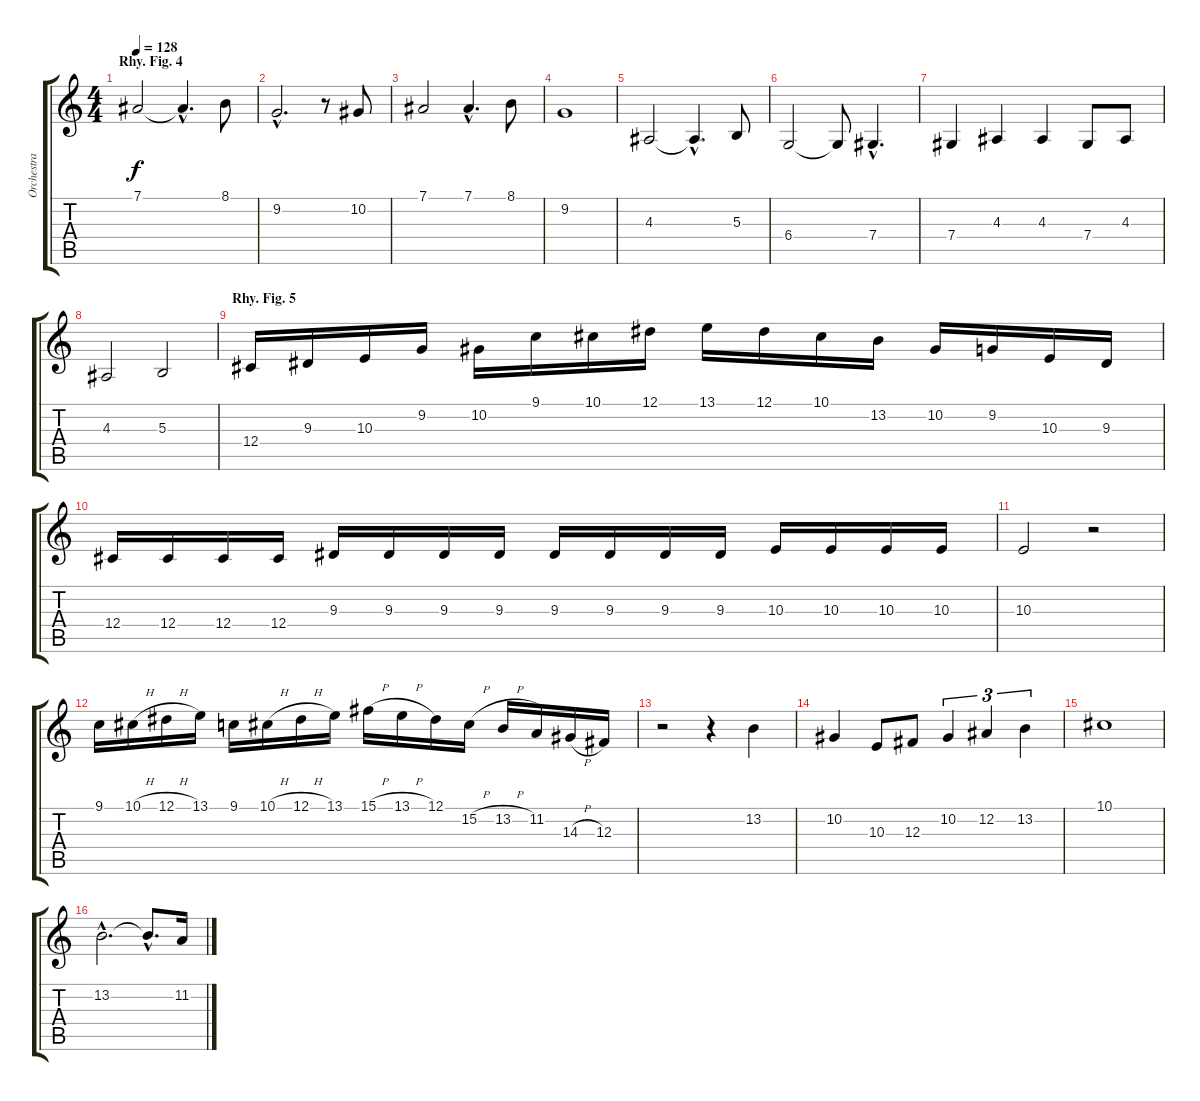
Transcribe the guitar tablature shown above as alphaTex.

\track ("Orchestra (Strings)" "Orchestra ") {instrument stringensemble1}
\staff {score tabs}
\tuning (Eb4 Bb3 Gb3 Db3 Ab2 Eb2) {hide}
\ts (4 4)
\section ("" "Rhy. Fig. 4")
\tempo 128
\clef g2
\ks c
7.1.2{dy f} 7.1{hac t}.4{d} 8.1.8 |
9.2{hac}.2{d} r.8 10.2.8 |
7.1.2 7.1{hac}.4{d} 8.1.8 |
9.2.1 |
4.3.2 4.3{hac t}.4{d} 5.3.8 |
6.4.2 6.4{t}.8 7.4{hac}.4{d} |
7.4.4 4.3.4 4.3.4 7.4.8 4.3.8 |
4.3.2 5.3.2 |
\section ("" "Rhy. Fig. 5")
12.4.16 9.3.16 10.3.16 9.2.16 10.2.16 9.1.16 10.1.16 12.1.16 13.1.16 12.1.16 10.1.16 13.2.16 10.2.16 9.2.16 10.3.16 9.3.16 |
12.4.16 12.4.16 12.4.16 12.4.16 9.3.16 9.3.16 9.3.16 9.3.16 9.3.16 9.3.16 9.3.16 9.3.16 10.3.16 10.3.16 10.3.16 10.3.16 |
10.3.2 r.2 |
9.1.16 10.1{h}.16 12.1{h}.16 13.1.16 9.1.16 10.1{h}.16 12.1{h}.16 13.1.16 15.1{h}.16 13.1{h}.16 12.1.16 15.2{h}.16 13.2{h}.16 11.2.16 14.3{h}.16 12.3.16 |
r.2 r.4 13.2.4 |
10.2.4 10.3.8 12.3.8 10.2.4{tu (3 2)} 12.2.4{tu (3 2)} 13.2.4{tu (3 2)} |
10.1.1 |
13.2{hac}.2{d} 13.2{hac t}.8{d} 11.2.16
